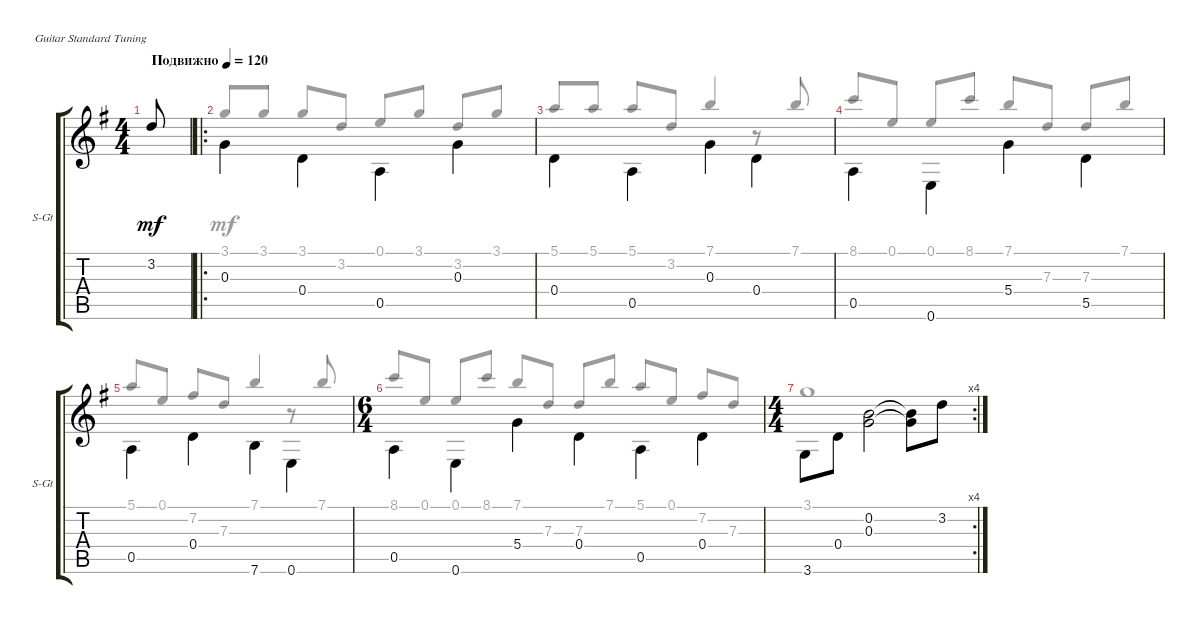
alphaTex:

\defaultSystemsLayout 4
\bracketExtendMode groupsimilarinstruments
\useSystemSignSeparator
\singleTrackTrackNamePolicy allsystems
\multiTrackTrackNamePolicy allsystems
\firstSystemTrackNameOrientation horizontal
\otherSystemsTrackNameOrientation horizontal
\track ("Steel Guitar" "S-Gt") {instrument acousticguitarsteel}
\staff {score tabs}
\tuning (E4 B3 G3 D3 A2 E2)
\voice
\ts (4 4)
\ac
\tempo (120 "Подвижно")
\clef g2
\ks g
3.2.8{dy mf instrument acousticguitarsteel beam invert} |
\ro
0.3.4{beam invert} 0.4.4{beam invert} 0.5.4{beam invert} 0.3.4{beam invert} |
0.4.4{beam invert} 0.5.4{beam invert} 0.3.4{beam invert} 0.4.4{beam invert} |
0.5.4{beam invert} 0.6.4{beam invert} 5.4.4{beam invert} 5.5.4{beam invert} |
0.5.4{beam invert} 0.4.4{beam invert} 7.6.4{beam invert} 0.6.4{beam invert} |
\ts (6 4)
\beaming (8 2 2 2 2 2 2)
0.5.4{beam invert} 0.6.4{beam invert} 5.4.4{beam invert} 0.4.4{beam invert} 0.5.4{beam invert} 0.4.4{beam invert} |
\rc 4
\ts (4 4)
3.6.8{beam invert} 0.4.8 (0.3 0.2).2{beam invert} (0.3{t} 0.2{t}).8{beam invert} 3.2.8
\voice
\clef g2
\ottava regular
\simile none
\ks g
|
3.1.8{beam invert} 3.1.8 3.1.8{beam invert} 3.2.8 0.1.8{beam invert} 3.1.8 3.2.8{beam invert} 3.1.8 |
5.1.8{beam invert} 5.1.8 5.1.8{beam invert} 3.2.8 7.1.4{beam invert} r.8 7.1.8{beam invert} |
8.1.8{beam invert} 0.1.8 0.1.8{beam invert} 8.1.8 7.1.8{beam invert} 7.3.8 7.3.8{beam invert} 7.1.8 |
5.1.8{beam invert} 0.1.8 7.2.8{beam invert} 7.3.8 7.1.4{beam invert} r.8 7.1.8{beam invert} |
8.1.8 0.1.8{beam invert} 0.1.8{beam invert} 8.1.8 7.1.8{beam invert} 7.3.8 7.3.8{beam invert} 7.1.8 5.1.8{beam invert} 0.1.8 7.2.8{beam invert} 7.3.8 |
3.1.1
